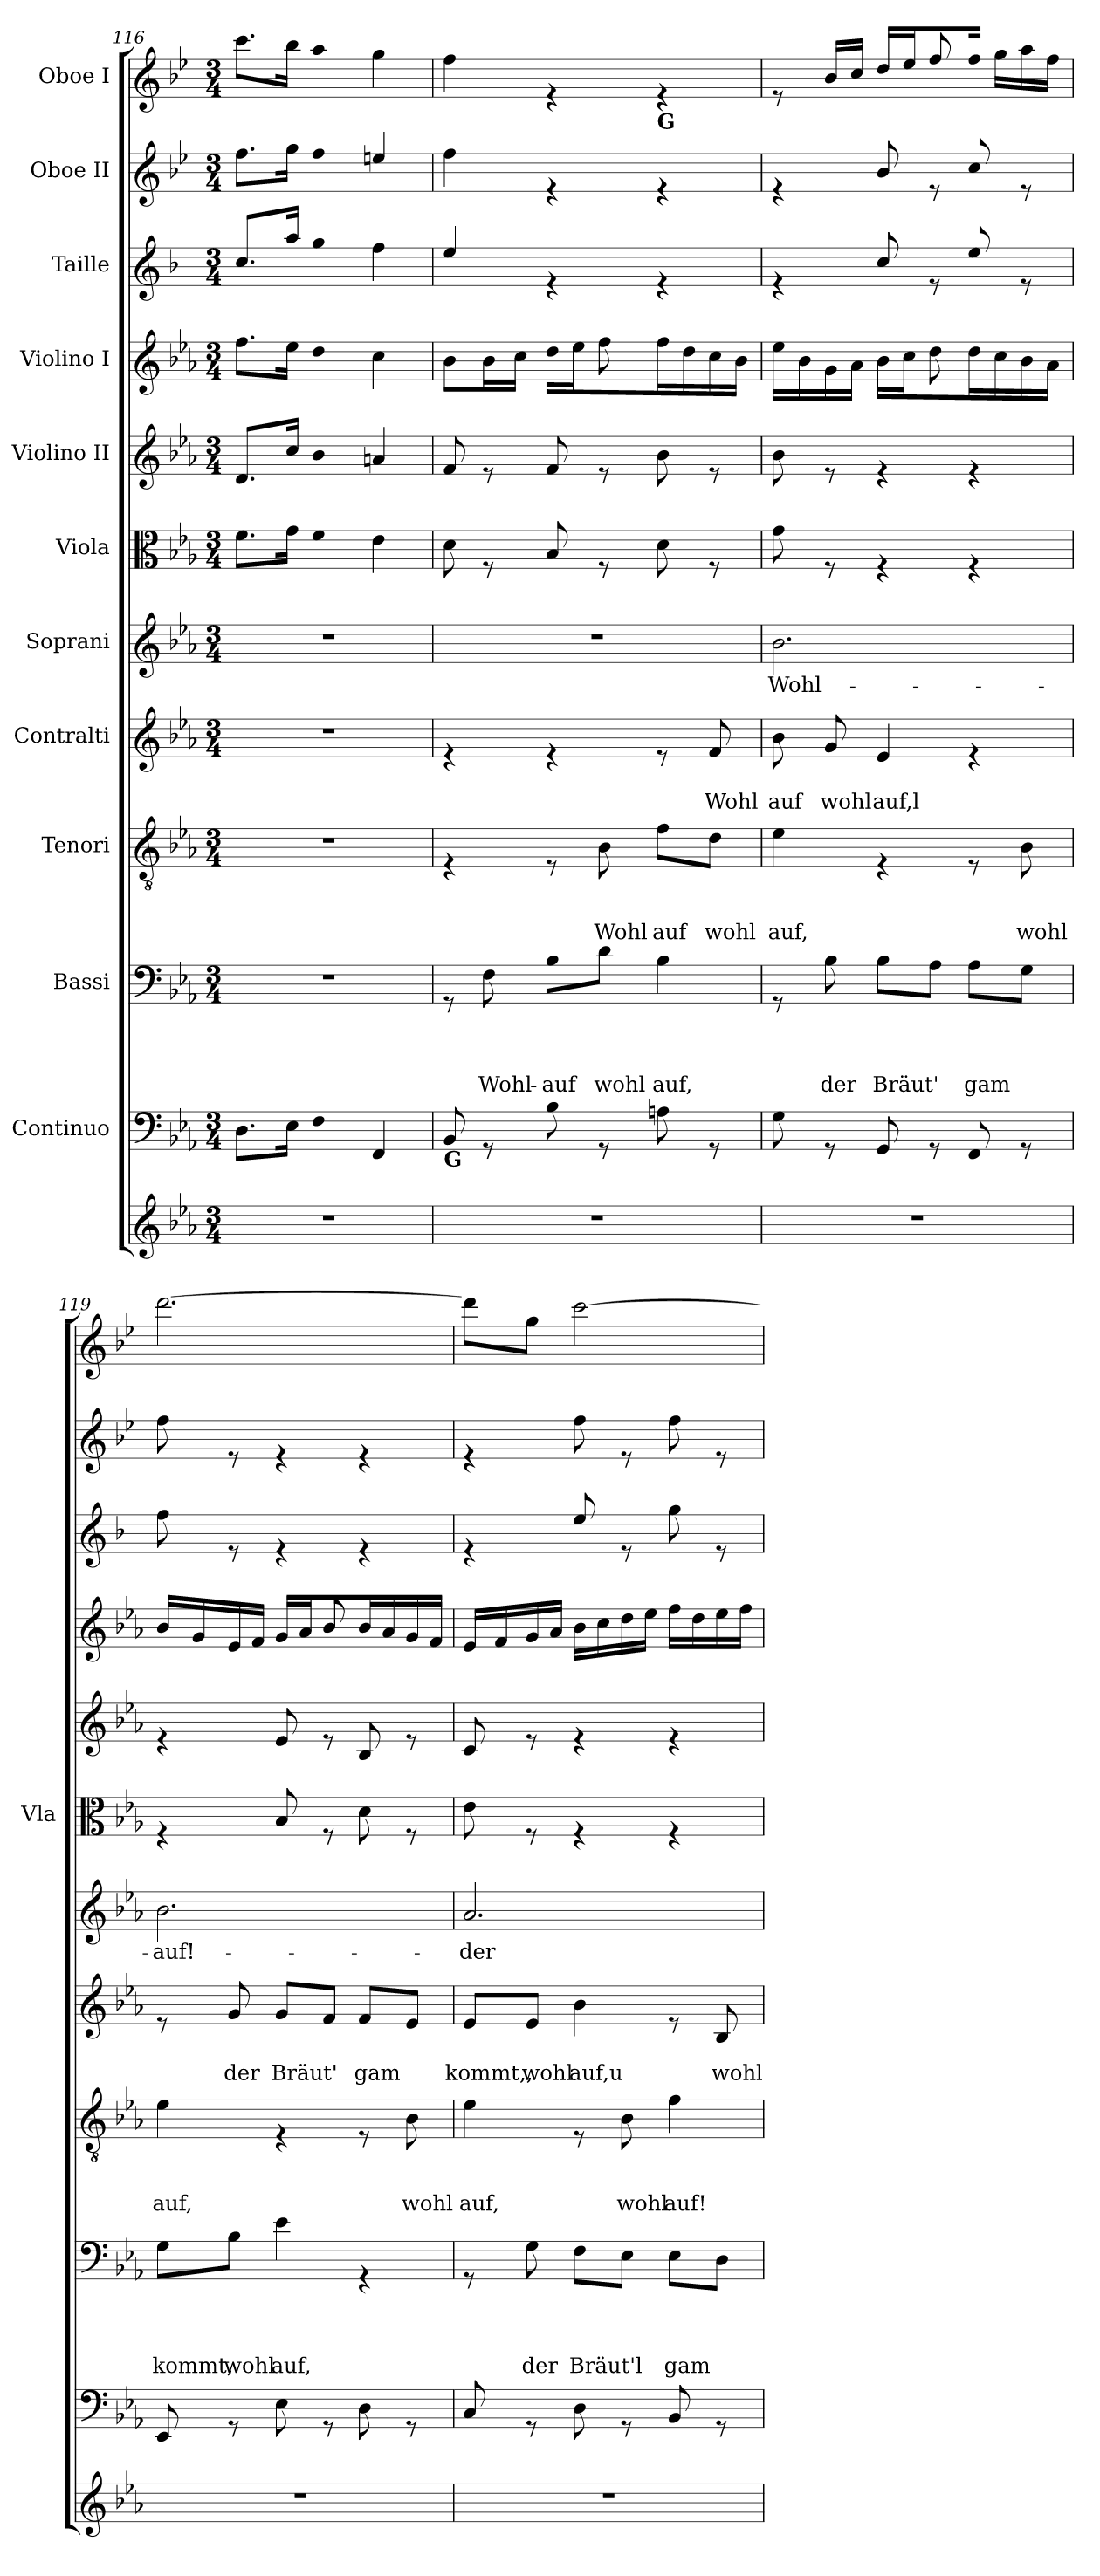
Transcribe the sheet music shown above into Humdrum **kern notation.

**kern	**kern	**kern	**text	**text	**text	**text	**kern	**text	**text	**text	**kern	**text	**text	**kern	**text	**kern	**kern	**kern	**kern	**kern	**kern
*part12	*part11	*part10	*part10	*part10	*part10	*part10	*part9	*part9	*part9	*part9	*part8	*part8	*part8	*part7	*part7	*part6	*part5	*part4	*part3	*part2	*part1
*staff12	*staff11	*staff10	*staff10	*staff10	*staff10	*staff10	*staff9	*staff9	*staff9	*staff9	*staff8	*staff8	*staff8	*staff7	*staff7	*staff6	*staff5	*staff4	*staff3	*staff2	*staff1
*	*I"Continuo	*I"Bassi	*	*	*	*	*I"Tenori	*	*	*	*I"Contralti	*	*	*I"Soprani	*	*I"Viola	*I"Violino II	*I"Violino I	*I"Taille	*I"Oboe II	*I"Oboe I
*	*	*	*	*	*	*	*	*	*	*	*	*	*	*	*	*I'Vla	*	*	*	*	*
*clefG2	*clefF4	*clefF4	*	*	*	*	*clefGv2	*	*	*	*clefG2	*	*	*clefG2	*	*clefC3	*clefG2	*clefG2	*clefG2	*clefG2	*clefG2
*	*	*	*	*	*	*	*	*	*	*	*	*	*	*	*	*	*	*	*ITrd4c7	*ITrd4c7	*ITrd4c7
*k[b-e-a-]	*k[b-e-a-]	*k[b-e-a-]	*	*	*	*	*k[b-e-a-]	*	*	*	*k[b-e-a-]	*	*	*k[b-e-a-]	*	*k[b-e-a-]	*k[b-e-a-]	*k[b-e-a-]	*k[b-e-]	*k[b-e-a-]	*k[b-e-a-]
*E-:	*E-:	*E-:	*	*	*	*	*E-:	*	*	*	*E-:	*	*	*E-:	*	*E-:	*E-:	*E-:	*B-:	*E-:	*E-:
*M3/4	*M3/4	*M3/4	*	*	*	*	*M3/4	*	*	*	*M3/4	*	*	*M3/4	*	*M3/4	*M3/4	*M3/4	*M3/4	*M3/4	*M3/4
=116	=116	=116	=116	=116	=116	=116	=116	=116	=116	=116	=116	=116	=116	=116	=116	=116	=116	=116	=116	=116	=116
2.r	8.D\L	2.r	.	.	.	.	2.r	.	.	.	2.r	.	.	2.r	.	8.f\L	8.d/L	8.ff\L	8.f/L	8.b-\L	8.ff\L
.	16E-\Jk	.	.	.	.	.	.	.	.	.	.	.	.	.	.	16g\Jk	16cc/Jk	16ee-\Jk	16dd/Jk	16cc\Jk	16ee-\Jk
.	4F\	.	.	.	.	.	.	.	.	.	.	.	.	.	.	4f\	4b-\	4dd\	4cc\	4b-\	4dd\
.	4FF/	.	.	.	.	.	.	.	.	.	.	.	.	.	.	4e-\	4an/	4cc\	4b-\	4an/	4cc\
=117	=117	=117	=117	=117	=117	=117	=117	=117	=117	=117	=117	=117	=117	=117	=117	=117	=117	=117	=117	=117	=117
*	*	*	*	*	*	*	*	*	*	*	*	*	*	*	*	*	*	*^	*	*	*
!	!LO:TX:b:B:t=G	!	!	!	!	!	!	!	!	!	!	!	!	!	!	!	!	!	!	!	!	!
2.r	8BB-/	8rGG	.	.	.	.	4rE	.	.	.	4re	.	.	2.r	.	8d\	8f/	8b-\L	4.ryy	4a/	4b-\	4b-\
!	!	!	!	!	!	!LO:LY:b	!	!	!	!	!	!	!	!	!	!	!	!	!	!	!	!
.	8rGG	8F\	.	.	.	Wohl-	.	.	.	.	.	.	.	.	.	8rF	8re	16b-\L	.	.	.	.
.	.	.	.	.	.	.	.	.	.	.	.	.	.	.	.	.	.	16cc\JJ	.	.	.	.
!	!	!	!	!	!	!LO:LY:b	!	!	!	!	!	!	!	!	!	!	!	!	!	!	!	!
.	8B-\	8B-\L	.	.	.	-auf	8rE	.	.	.	4re	.	.	.	.	8B-/	8f/	16dd\LL	.	4re	4re	4re
.	.	.	.	.	.	.	.	.	.	.	.	.	.	.	.	.	.	16ee-\	.	.	.	.
!	!	!	!	!	!	!LO:LY:b	!	!	!	!LO:LY:b	!	!	!	!	!	!	!	!	!	!	!	!
.	8rGG	8d\J	.	.	.	wohl	8B-\	.	.	Wohl	.	.	.	.	.	8rF	8re	8ryy	8ff\	.	.	.
!	!	!	!	!	!	!	!	!	!	!	!	!	!	!	!	!	!	!	!	!	!	!LO:TX:b:B:t=G
!	!	!	!	!	!	!LO:LY:b	!	!	!	!LO:LY:b	!	!	!	!	!	!	!	!	!	!	!	!
.	8An\	4B-\	.	.	.	auf,	8f\L	.	.	auf	8re	.	.	.	.	8d\	8b-\	16ff\	4ryy	4re	4re	4re
.	.	.	.	.	.	.	.	.	.	.	.	.	.	.	.	.	.	16dd\	.	.	.	.
!	!	!	!	!	!	!	!	!	!	!LO:LY:b	!	!	!LO:LY:b	!	!	!	!	!	!	!	!	!
.	8rGG	.	.	.	.	.	8d\J	.	.	wohl	8f/	.	Wohl	.	.	8rF	8re	16cc\	.	.	.	.
.	.	.	.	.	.	.	.	.	.	.	.	.	.	.	.	.	.	16b-\JJ	.	.	.	.
=118	=118	=118	=118	=118	=118	=118	=118	=118	=118	=118	=118	=118	=118	=118	=118	=118	=118	=118	=118	=118	=118	=118
!	!	!	!	!	!	!	!	!	!	!LO:LY:b	!	!	!LO:LY:b	!	!LO:LY:b	!	!	!	!	!	!	!
*	*	*	*	*	*	*	*	*	*	*	*	*	*	*	*	*	*	*	*	*	*	*^
2.r	8G\	8rGG	.	.	.	.	4e-\	.	.	auf,	8b-\	.	auf	2.b-\	Wohl-	8g\	8b-\	16ee-\LL	4.ryy	4re	4re	8re	4.ryy
.	.	.	.	.	.	.	.	.	.	.	.	.	.	.	.	.	.	16b-\	.	.	.	.	.
!	!	!	!	!	!	!LO:LY:b	!	!	!	!	!	!	!LO:LY:b	!	!	!	!	!	!	!	!	!	!
.	8rGG	8B-\	.	.	.	der	.	.	.	.	8g/	.	wohl	.	.	8rF	8re	16g\	.	.	.	16e-/LL	.
.	.	.	.	.	.	.	.	.	.	.	.	.	.	.	.	.	.	16a-\JJ	.	.	.	16f/JJ	.
!	!	!	!	!	!	!LO:LY:b	!	!	!	!	!	!	!LO:LY:b	!	!	!	!	!	!	!	!	!	!
.	8GG/	8B-\L	.	.	.	Bräut'	4rE	.	.	.	4e-/	.	auf,l	.	.	4rF	4re	16b-\LL	.	8f/	8e-/	16g/LL	.
.	.	.	.	.	.	.	.	.	.	.	.	.	.	.	.	.	.	16cc\	.	.	.	16a-/	.
.	8rGG	8A-\J	.	.	.	.	.	.	.	.	.	.	.	.	.	.	.	8ryy	8dd\	8re	8re	8ryy	8b-/
!	!	!	!	!	!	!LO:LY:b	!	!	!	!	!	!	!	!	!	!	!	!	!	!	!	!	!
.	8FF/	8A-\L	.	.	.	gam	8rE	.	.	.	4re	.	.	.	.	4rF	4re	16dd\	4ryy	8a/	8f/	16b-/JJ	16ryy
.	.	.	.	.	.	.	.	.	.	.	.	.	.	.	.	.	.	16cc\	.	.	.	8.ryy	16cc\LL
!	!	!	!	!	!	!	!	!	!	!LO:LY:b	!	!	!	!	!	!	!	!	!	!	!	!	!
.	8rGG	8G\J	.	.	.	.	8B-\	.	.	wohl	.	.	.	.	.	.	.	16b-\	.	8re	8re	.	16dd\
.	.	.	.	.	.	.	.	.	.	.	.	.	.	.	.	.	.	16a-\JJ	.	.	.	.	16b-\JJ
!!LO:LB:g=z
=119	=119	=119	=119	=119	=119	=119	=119	=119	=119	=119	=119	=119	=119	=119	=119	=119	=119	=119	=119	=119	=119	=119	=119
!	!	!	!	!	!	!LO:LY:b	!	!	!	!LO:LY:b	!	!	!	!	!LO:LY:b	!	!	!	!	!	!	!	!
*	*	*	*	*	*	*	*	*	*	*	*	*	*	*	*	*	*	*	*	*	*	*v	*v
2.r	8EE-/	8G\L	.	.	.	kommt,	4e-\	.	.	auf,	8re	.	.	2.b-\	-auf!-	4rF	4re	16b-/LL	4.ryy	8b-\	8b-\	[2.gg\
.	.	.	.	.	.	.	.	.	.	.	.	.	.	.	.	.	.	16g/	.	.	.	.
!	!	!	!	!	!	!LO:LY:b	!	!	!	!	!	!	!LO:LY:b	!	!	!	!	!	!	!	!	!
.	8rGG	8B-\J	.	.	.	wohl	.	.	.	.	8g/	.	der	.	.	.	.	16e-/	.	8re	8re	.
.	.	.	.	.	.	.	.	.	.	.	.	.	.	.	.	.	.	16f/JJ	.	.	.	.
!	!	!	!	!	!	!LO:LY:b	!	!	!	!	!	!	!LO:LY:b	!	!	!	!	!	!	!	!	!
.	8E-\	4e-\	.	.	.	auf,	4rE	.	.	.	8g/L	.	Bräut'	.	.	8B-/	8e-/	16g/LL	.	4re	4re	.
.	.	.	.	.	.	.	.	.	.	.	.	.	.	.	.	.	.	16a-/	.	.	.	.
.	8rGG	.	.	.	.	.	.	.	.	.	8f/J	.	.	.	.	8rF	8re	8ryy	8b-/	.	.	.
!	!	!	!	!	!	!	!	!	!	!	!	!	!LO:LY:b	!	!	!	!	!	!	!	!	!
.	8D\	4rGG	.	.	.	.	8rE	.	.	.	8f/L	.	gam	.	.	8d\	8B-/	16b-/	4ryy	4re	4re	.
.	.	.	.	.	.	.	.	.	.	.	.	.	.	.	.	.	.	16a-/	.	.	.	.
!	!	!	!	!	!	!	!	!	!	!LO:LY:b	!	!	!	!	!	!	!	!	!	!	!	!
.	8rGG	.	.	.	.	.	8B-\	.	.	wohl	8e-/J	.	.	.	.	8rF	8re	16g/	.	.	.	.
.	.	.	.	.	.	.	.	.	.	.	.	.	.	.	.	.	.	16f/JJ	.	.	.	.
*	*	*	*	*	*	*	*	*	*	*	*	*	*	*	*	*	*	*v	*v	*	*	*
=120	=120	=120	=120	=120	=120	=120	=120	=120	=120	=120	=120	=120	=120	=120	=120	=120	=120	=120	=120	=120	=120
!	!	!	!	!	!	!	!	!	!	!LO:LY:b	!	!	!LO:LY:b	!	!LO:LY:b	!	!	!	!	!	!
2.r	8C/	8rGG	.	.	.	.	4e-\	.	.	auf,	8e-/L	.	kommt,,	2.a-/	-der	8e-\	8c/	16e-/LL	4re	4re	8gg\L]
.	.	.	.	.	.	.	.	.	.	.	.	.	.	.	.	.	.	16f/	.	.	.
!	!	!	!	!	!	!LO:LY:b	!	!	!	!	!	!	!LO:LY:b	!	!	!	!	!	!	!	!
.	8rGG	8G\	.	.	.	der	.	.	.	.	8e-/J	.	wohl	.	.	8rF	8re	16g/	.	.	8cc\J
.	.	.	.	.	.	.	.	.	.	.	.	.	.	.	.	.	.	16a-/JJ	.	.	.
!	!	!	!	!	!	!LO:LY:b	!	!	!	!	!	!	!LO:LY:b	!	!	!	!	!	!	!	!
.	8D\	8F\L	.	.	.	Bräut'l	8rE	.	.	.	4b-\	.	auf,u	.	.	4rF	4re	16b-\LL	8a/	8b-\	[2ff\
.	.	.	.	.	.	.	.	.	.	.	.	.	.	.	.	.	.	16cc\	.	.	.
!	!	!	!	!	!	!	!	!	!	!LO:LY:b	!	!	!	!	!	!	!	!	!	!	!
.	8rGG	8E-\J	.	.	.	.	8B-\	.	.	wohl	.	.	.	.	.	.	.	16dd\	8re	8re	.
.	.	.	.	.	.	.	.	.	.	.	.	.	.	.	.	.	.	16ee-\JJ	.	.	.
!	!	!	!	!	!	!LO:LY:b	!	!	!	!LO:LY:b	!	!	!	!	!	!	!	!	!	!	!
.	8BB-/	8E-\L	.	.	.	gam	4f\	.	.	auf!	8re	.	.	.	.	4rF	4re	16ff\LL	8cc\	8b-\	.
.	.	.	.	.	.	.	.	.	.	.	.	.	.	.	.	.	.	16dd\	.	.	.
!	!	!	!	!	!	!	!	!	!	!	!	!	!LO:LY:b	!	!	!	!	!	!	!	!
.	8rGG	8D\J	.	.	.	.	.	.	.	.	8B-/	.	wohl	.	.	.	.	16ee-\	8re	8re	.
.	.	.	.	.	.	.	.	.	.	.	.	.	.	.	.	.	.	16ff\JJ	.	.	.
=	=	=	=	=	=	=	=	=	=	=	=	=	=	=	=	=	=	=	=	=	=
*-	*-	*-	*-	*-	*-	*-	*-	*-	*-	*-	*-	*-	*-	*-	*-	*-	*-	*-	*-	*-	*-
